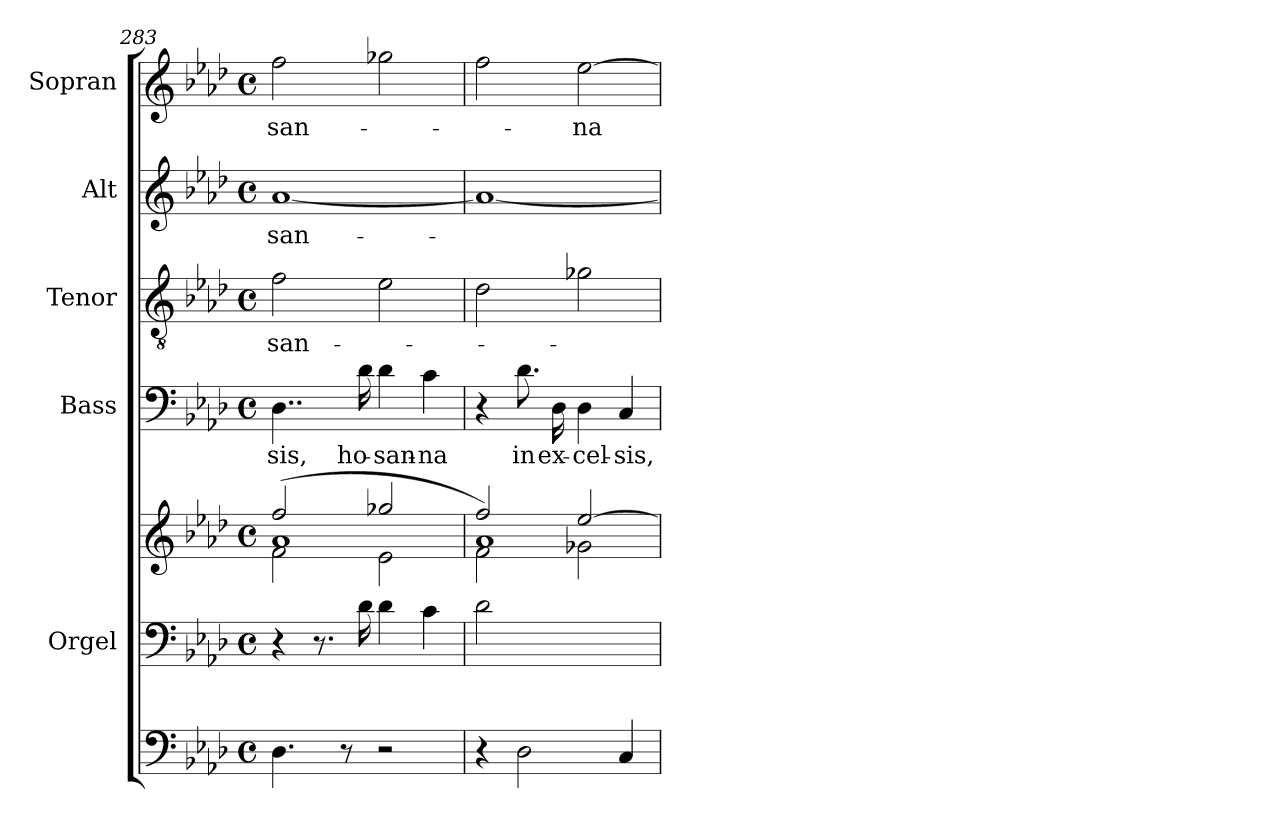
**kern	**kern	**kern	**kern	**text	**kern	**text	**kern	**text	**kern	**text
*part6	*part5	*part5	*part4	*part4	*part3	*part3	*part2	*part2	*part1	*part1
*staff7	*staff6	*staff5	*staff4	*staff4	*staff3	*staff3	*staff2	*staff2	*staff1	*staff1
*	*I"Orgel	*	*I"Bass	*	*I"Tenor	*	*I"Alt	*	*I"Sopran	*
*	*I'Org.	*	*I'B	*	*I'T	*	*I'A	*	*I'S	*
!!LO:PB:g=z
*clefF4	*clefF4	*clefG2	*clefF4	*	*clefGv2	*	*clefG2	*	*clefG2	*
*ITrd7c12	*	*	*	*	*	*	*	*	*	*
*k[b-e-a-d-]	*k[b-e-a-d-]	*k[b-e-a-d-]	*k[b-e-a-d-]	*	*k[b-e-a-d-]	*	*k[b-e-a-d-]	*	*k[b-e-a-d-]	*
*A-:	*A-:	*A-:	*A-:	*	*A-:	*	*A-:	*	*A-:	*
*M4/4	*M4/4	*M4/4	*M4/4	*	*M4/4	*	*M4/4	*	*M4/4	*
*met(c)	*met(c)	*met(c)	*met(c)	*	*met(c)	*	*met(c)	*	*met(c)	*
=283	=283	=283	=283	=283	=283	=283	=283	=283	=283	=283
*	*	*^	*	*	*	*	*	*	*	*
*	*	*	*^	*	*	*	*	*	*	*	*
!	!	!	!	!	!	!LO:LY:b	!	!LO:LY:b	!	!LO:LY:b	!	!LO:LY:b
4.DD-\	4r	2ff/	2f\	(1a-	4..D-\	-sis,	2f\	-san-	[1a-	-san-	2ff\	-san-
.	8.r	.	.	.	.	.	.	.	.	.	.	.
8r	.	.	.	.	.	.	.	.	.	.	.	.
!	!	!	!	!	!	!LO:LY:b	!	!	!	!	!	!
.	16d-\	.	.	.	16d-\	ho-	.	.	.	.	.	.
!	!	!	!	!	!	!LO:LY:b	!	!	!	!	!	!
2r	4d-\	2gg-X/	2e-\	.	4d-\	-san-	2e-\	.	.	.	2gg-X\	.
!	!	!	!	!	!	!LO:LY:b	!	!	!	!	!	!
.	4c\	.	.	.	4c\	-na	.	.	.	.	.	.
=284	=284	=284	=284	=284	=284	=284	=284	=284	=284	=284	=284	=284
4r	2d-\	2ff/	2f\	1a-)	4r	.	2d-\	.	1a-_	.	2ff\	.
!	!	!	!	!	!	!LO:LY:b	!	!	!	!	!	!
2DD-\	.	.	.	.	8.d-\	in	.	.	.	.	.	.
!	!	!	!	!	!	!LO:LY:b	!	!	!	!	!	!
.	.	.	.	.	16D-\	ex-	.	.	.	.	.	.
!	!	!	!	!	!	!LO:LY:b	!	!	!	!	!	!LO:LY:b
.	2ryy	[>2ee-/	2g-X\	.	4D-\	-cel-	2g-X\	.	.	.	[2ee-\	-na
!	!	!	!	!	!	!LO:LY:b	!	!	!	!	!	!
4CC/	.	.	.	.	4C/	-sis,	.	.	.	.	.	.
*	*	*v	*v	*v	*	*	*	*	*	*	*	*
=	=	=	=	=	=	=	=	=	=	=
*-	*-	*-	*-	*-	*-	*-	*-	*-	*-	*-
